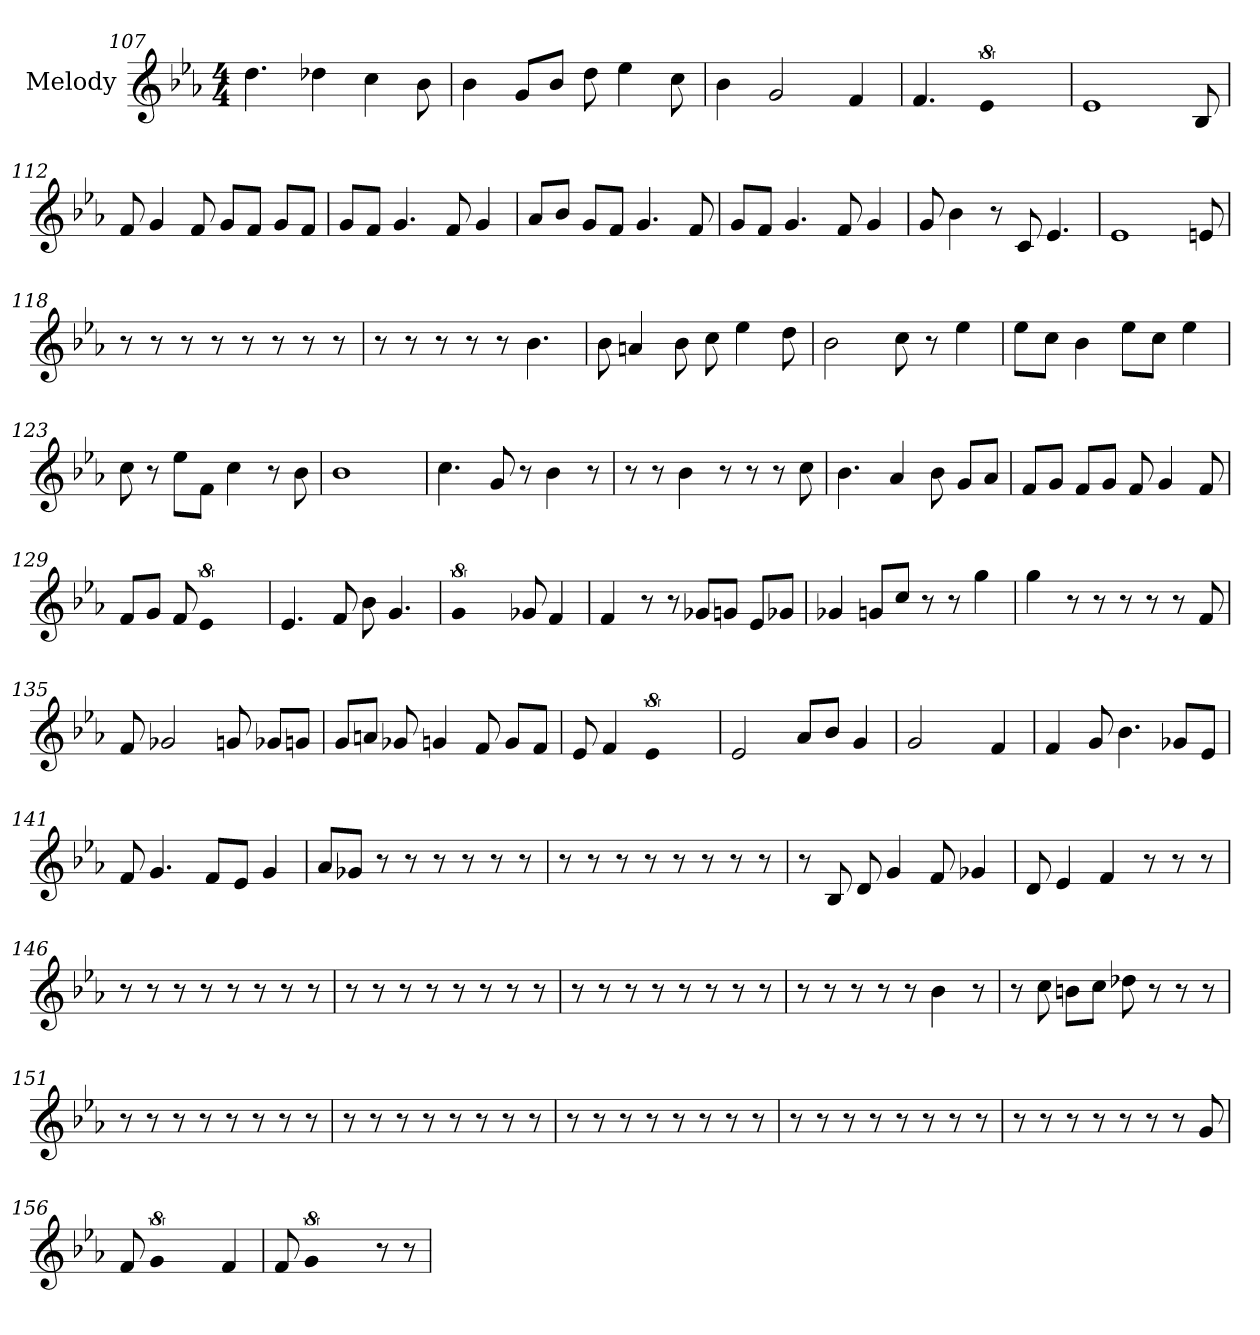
**kern
*part1
*staff1
*I"Melody
*clefG2
*k[b-e-a-]
*E-:
*M4/4
=107
4.dd
4dd-
4cc
8b-
=108
4b-
8g/L
8b-/J
8dd
4ee-
8cc
=109
4b-
2g
4f
=110
4.f
!LO:N:vis=2
8%5e-
=111
!LO:N:vis=1
2..e-
8B-
=112
8f
4g
8f
8g/L
8f/J
8g/L
8f/J
=113
8g/L
8f/J
4.g
8f
4g
=114
8a-/L
8b-/J
8g/L
8f/J
4.g
8f
=115
8g/L
8f/J
4.g
8f
4g
=116
8g
4b-
8r
8c
4.e-
=117
!LO:N:vis=1
2..e-
8e
=118
8r
8r
8r
8r
8r
8r
8r
8r
=119
8r
8r
8r
8r
8r
4.b-
=120
8b-
4a
8b-
8cc
4ee-
8dd
=121
2b-
8cc
8r
4ee-
=122
8ee-\L
8cc\J
4b-
8ee-\L
8cc\J
4ee-
=123
8cc
8r
8ee-\L
8f\J
4cc
8r
8b-
=124
1b-
=125
4.cc
8g
8r
4b-
8r
=126
8r
8r
4b-
8r
8r
8r
8cc
=127
4.b-
4a-
8b-
8g/L
8a-/J
=128
8f/L
8g/J
8f/L
8g/J
8f
4g
8f
=129
8f/L
8g/J
8f
!LO:N:vis=2
8%5e-
=130
4.e-
8f
8b-
4.g
=131
!LO:N:vis=2
8%5g
8g-
4f
=132
4f
8r
8r
8g-/L
8g/J
8e-/L
8g-/J
=133
4g-
8g/L
8cc/J
8r
8r
4gg
=134
4gg
8r
8r
8r
8r
8r
8f
=135
8f
2g-
8g
8g-/L
8g/J
=136
8g/L
8a/J
8g-
4g
8f
8g/L
8f/J
=137
8e-
4f
!LO:N:vis=2
8%5e-
=138
2e-
8a-/L
8b-/J
4g
=139
!LO:N:vis=2
2.g
4f
=140
4f
8g
4.b-
8g-/L
8e-/J
=141
8f
4.g
8f/L
8e-/J
4g
=142
8a-/L
8g-/J
8r
8r
8r
8r
8r
8r
=143
8r
8r
8r
8r
8r
8r
8r
8r
=144
8r
8B-
8d
4g
8f
4g-
=145
8d
4e-
4f
8r
8r
8r
=146
8r
8r
8r
8r
8r
8r
8r
8r
=147
8r
8r
8r
8r
8r
8r
8r
8r
=148
8r
8r
8r
8r
8r
8r
8r
8r
=149
8r
8r
8r
8r
8r
4b-
8r
=150
8r
8cc
8b\L
8cc\J
8dd-
8r
8r
8r
=151
8r
8r
8r
8r
8r
8r
8r
8r
=152
8r
8r
8r
8r
8r
8r
8r
8r
=153
8r
8r
8r
8r
8r
8r
8r
8r
=154
8r
8r
8r
8r
8r
8r
8r
8r
=155
8r
8r
8r
8r
8r
8r
8r
8g
=156
8f
!LO:N:vis=2
8%5g
4f
=157
8f
!LO:N:vis=2
8%5g
8r
8r
=
*-
